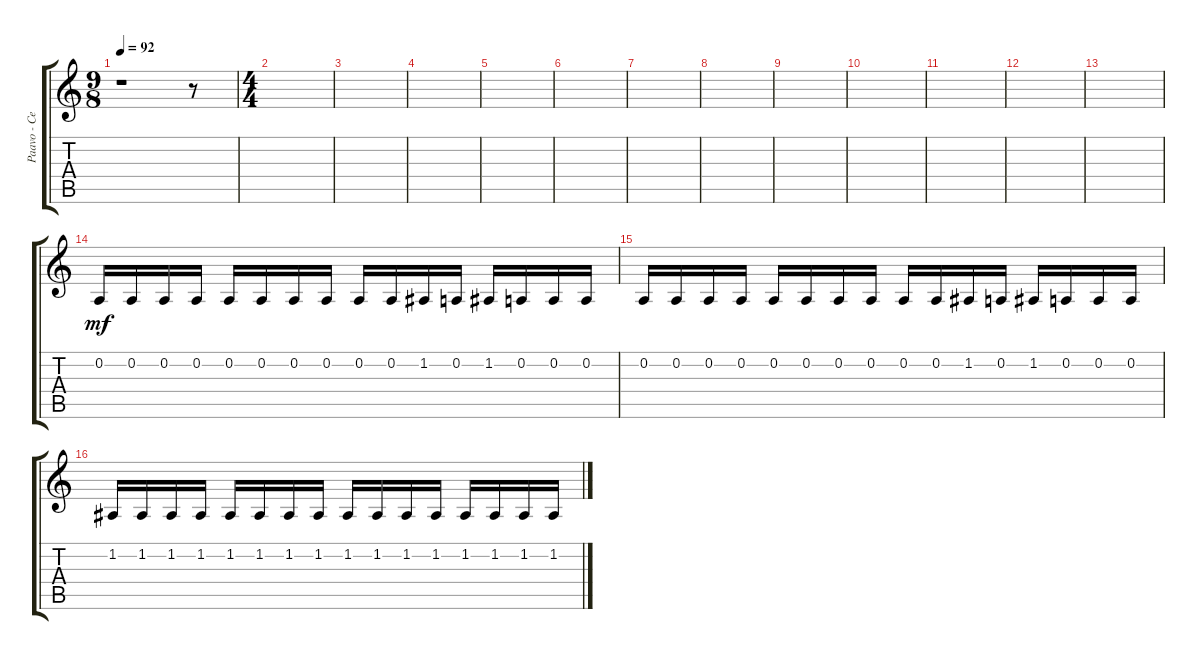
\track ("Paavo - Cello CGCFAD" "Paavo - Ce") {instrument cello}
\staff {score tabs}
\tuning (D4 A3 F3 C3 G2 C2) {hide}
\ts (9 8)
\tempo 92
\clef g2
\ks c
r.1{txt "" dy mf instrument cello} r.8 |
\ts (4 4)
|
|
|
|
|
|
|
|
|
|
|
|
0.2.16 0.2.16 0.2.16 0.2.16 0.2.16 0.2.16 0.2.16 0.2.16 0.2.16 0.2.16 1.2.16 0.2.16 1.2.16 0.2.16 0.2.16 0.2.16 |
0.2.16 0.2.16 0.2.16 0.2.16 0.2.16 0.2.16 0.2.16 0.2.16 0.2.16 0.2.16 1.2.16 0.2.16 1.2.16 0.2.16 0.2.16 0.2.16 |
1.2.16 1.2.16 1.2.16 1.2.16 1.2.16 1.2.16 1.2.16 1.2.16 1.2.16 1.2.16 1.2.16 1.2.16 1.2.16 1.2.16 1.2.16 1.2.16
